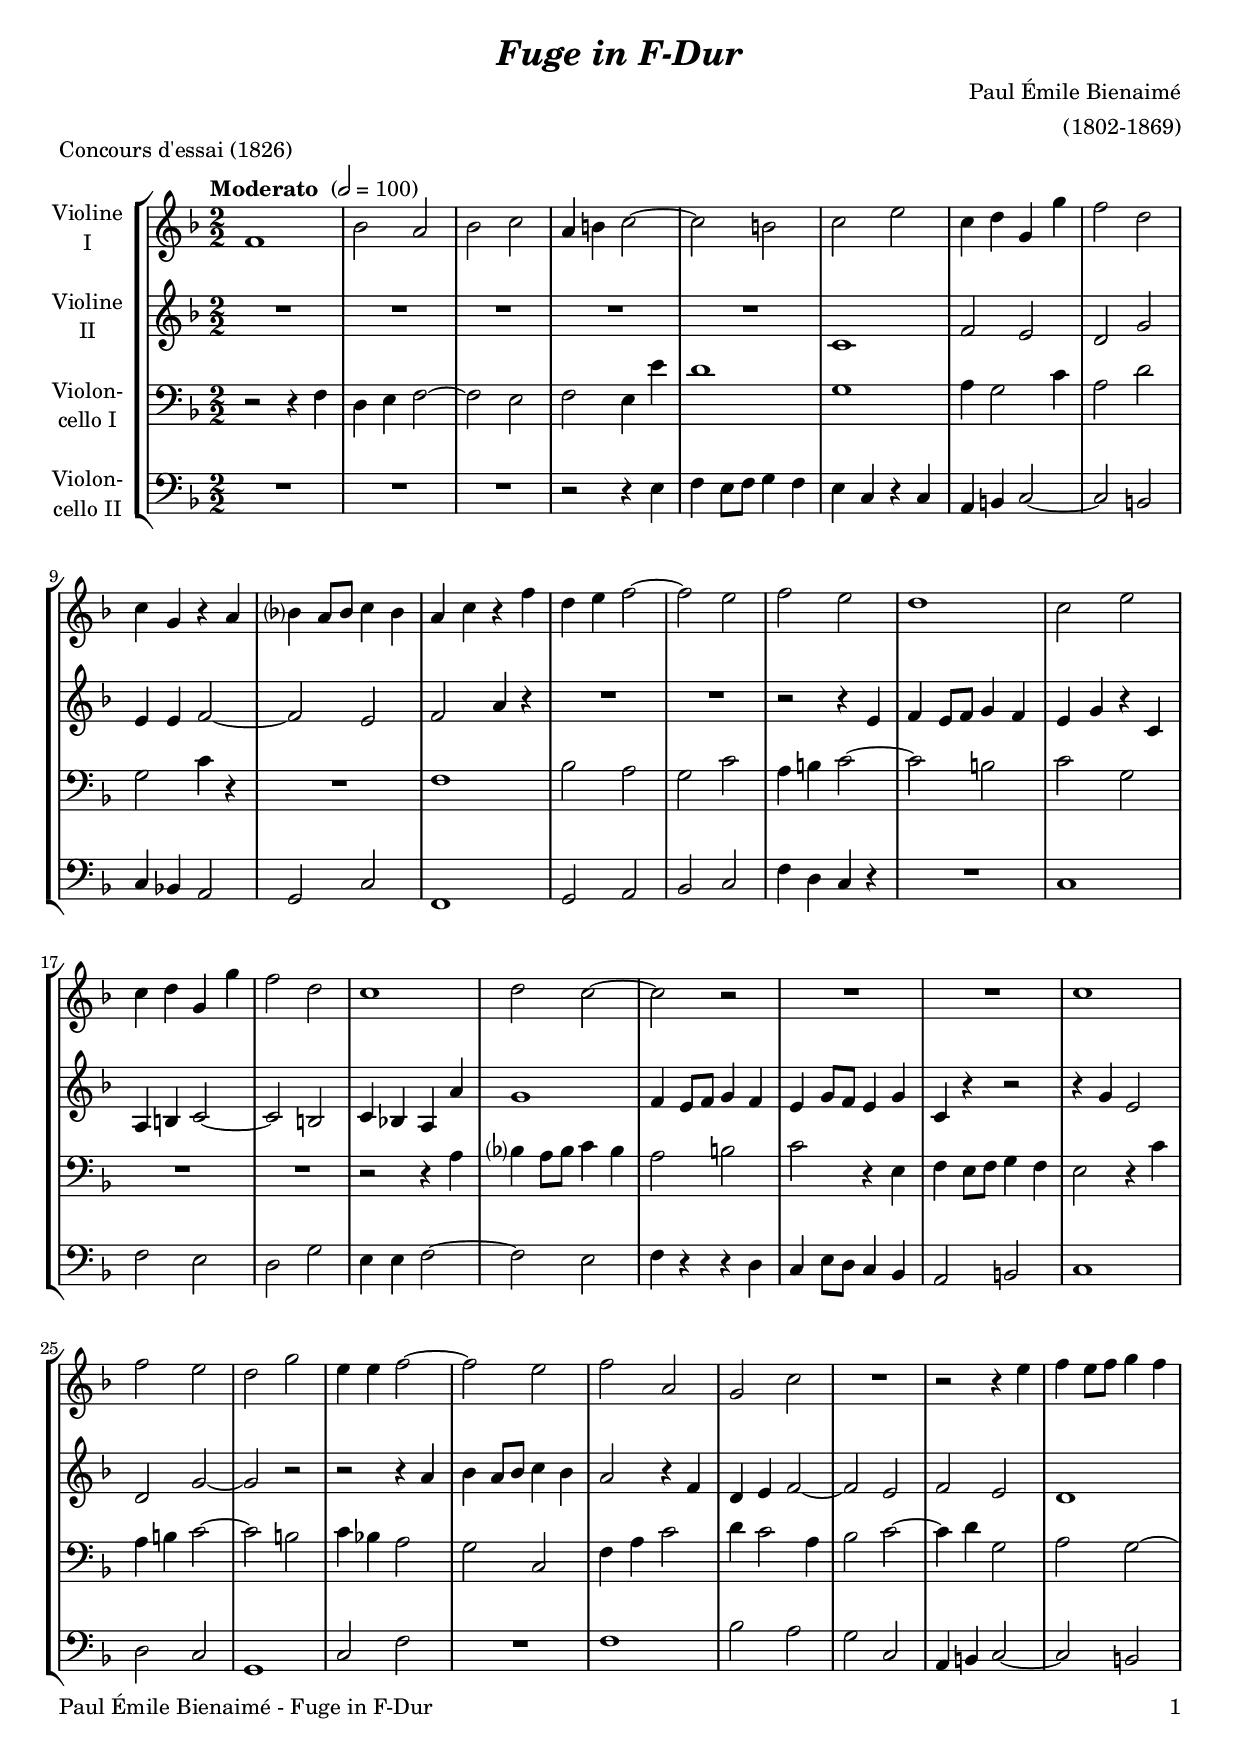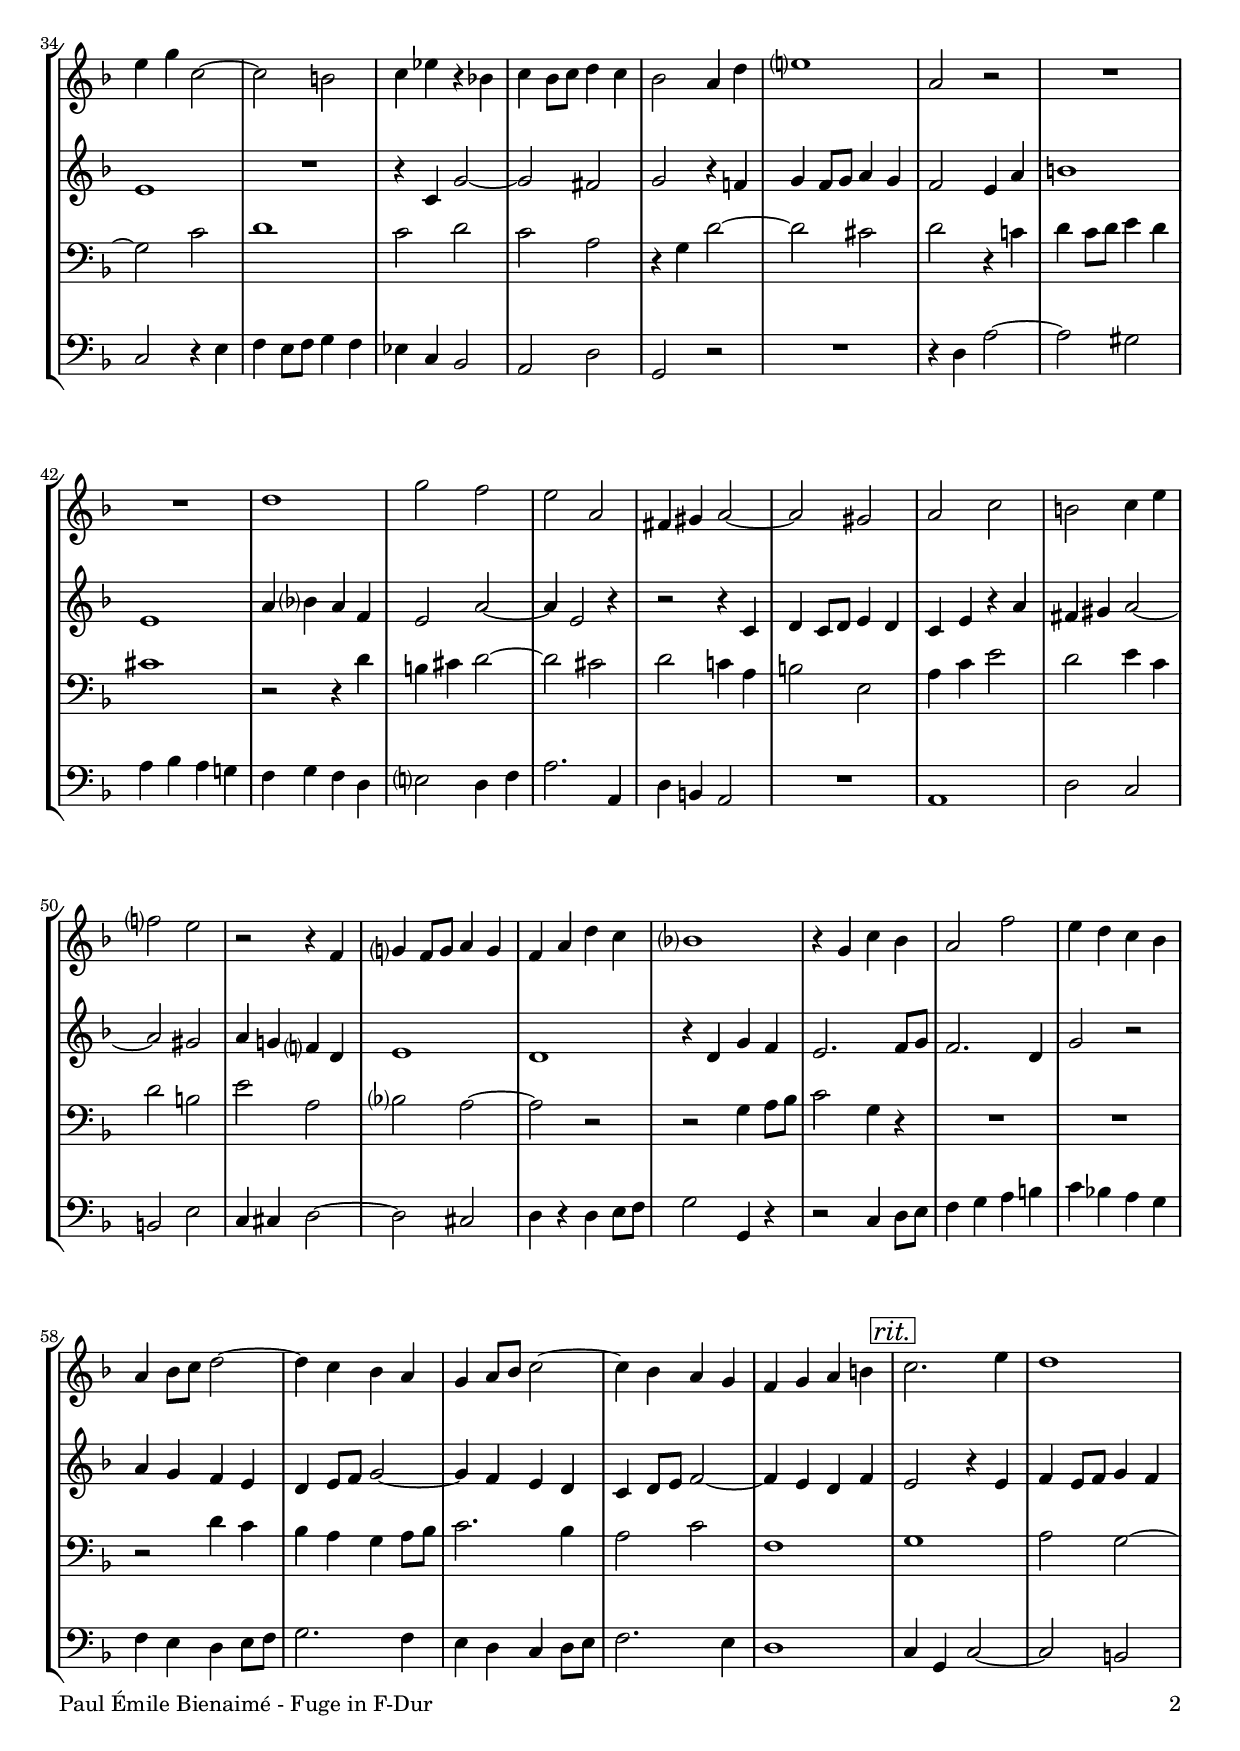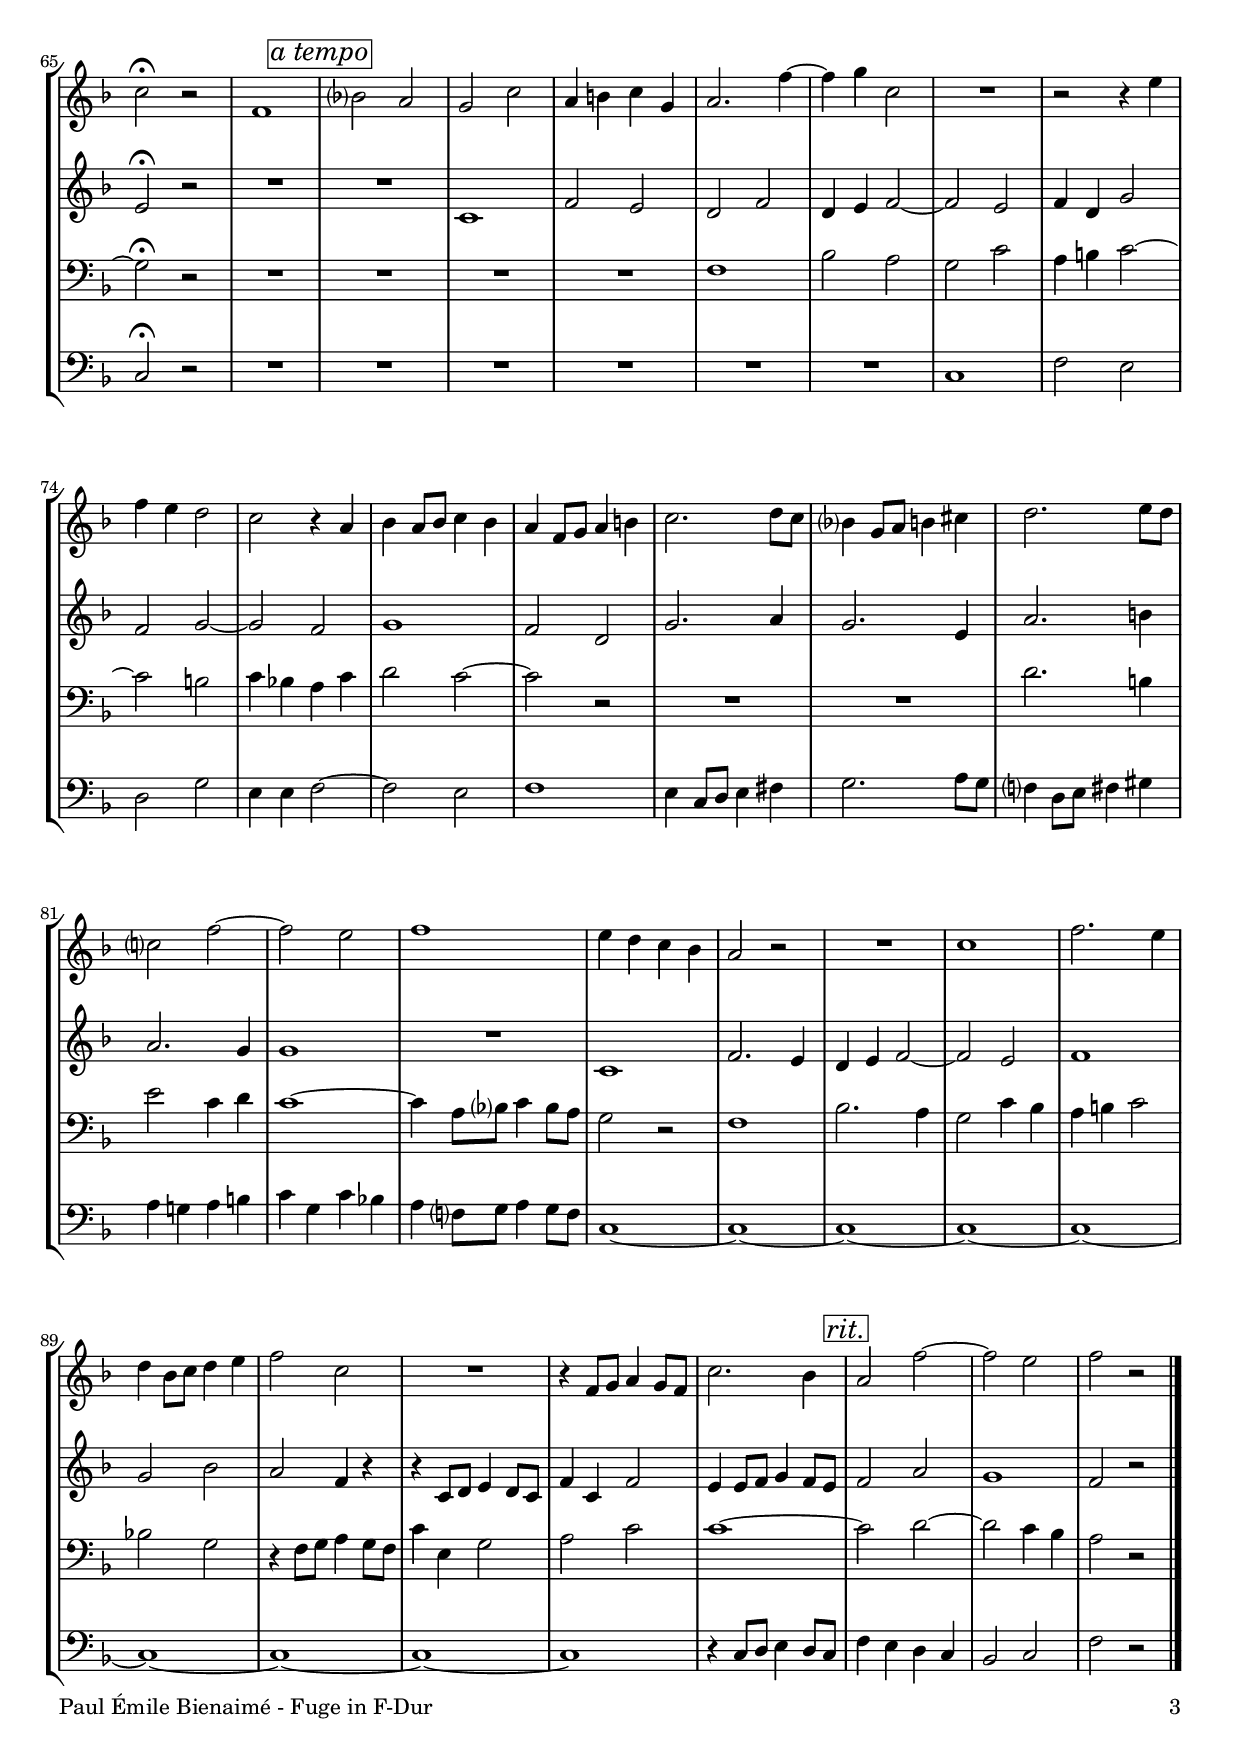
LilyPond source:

\version "2.22.0"
\include "deutsch.ly"
  
#(set-global-staff-size 19)

\header {
  title     = \markup \bold \italic "Fuge in F-Dur"
  composer  = "Paul Émile Bienaimé"
  arranger  = "(1802-1869)"
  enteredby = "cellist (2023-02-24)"
  piece     = "Concours d'essai (1826)"
}

voiceconsts = {
  \key f \major
  \time 2/2
  \clef "treble"
  \numericTimeSignature
  \compressEmptyMeasures
  % Set default beaming for all staves
%  \set Timing.beamExceptions = #'()
%  \set Timing.baseMoment     = #(ly:make-moment 1 4)
%  \set Timing.beatStructure  = #'(1 1 1)
  \tempo "Moderato " 2=100
}

mifl = "flute"
mivl = "violin"
miba = "cello"
mipz = "pizzicato strings"

atem = \mark \markup \box \italic "a tempo"
daca = \mark \markup \box \italic "D.C. al Coda"
rit  = \mark \markup \box \italic "rit."

va = \relative c' {
  \voiceconsts

  f1
  b2 a
  b c
  a4 h c2~
  c h
  c e
  c4 d g, g'
  f2 d
  c4 g r a

  b? a8 b c4 b
  a c r f
  d e f2~
  f e
  f e
  d1
  c2 e
  c4 d g, g'
  f2 d
  c1

  d2 c~
  c r
  R1*2
  c1
  f2 e
  d g
  e4 e f2~
  f e
  f a,
  g c
  R1
  r2 r4 e

  f e8 f g4 f
  e g c,2~
  c h
  c4 es r b!
  c b8 c d4 c
  b2 a4 d
  e?1
  a,2 r
  R1*2

  d1
  g2 f
  e a,
  fis4 gis a2~
  a gis
  a c
  h c4 e
  f?2 e
  r r4 f,
  g? f8 g a4 g

  f a d c
  b?1
  r4 g c b
  a2 f'
  e4 d c b
  a b8 c d2~
  d4 c b a
  g a8 b c2~

  c4 b a g
  f g a h \rit
  c2. e4
  d1
  c2\fermata r
  f,1 \atem
  b?2 a
  g c
  a4 h c g
  a2. f'4~
  f g c,2

  R1
  r2 r4 e
  f e d2
  c r4 a
  b a8 b c4 b
  a f8 g a4 h
  c2. d8 c
  b?4 g8 a h4 cis

  d2. e8 d
  c?2 f~
  f e
  f1
  e4 d c b
  a2 r
  R1
  c
  f2. e4
  d b8 c d4 e

  f2 c
  R1
  r4 f,8 g a4 g8 f
  c'2. b4 \rit
  a2 f'~
  f e
  f r \bar "|."
}

vb = \relative c' {
  \voiceconsts

  R1*5
  c1
  f2 e
  d g
  e4 e f2~
  f e
  f a4 r
  R1*2
  r2 r4 e

  f e8 f g4 f
  e g r c,
  a h c2~
  c h
  c4 b! a a'
  g1
  f4 e8 f g4 f
  e g8 f e4 g

  c, r r2
  r4 g' e2
  d g~
  g r
  r r4 a
  b a8 b c4 b
  a2 r4 f
  d e f2~
  f e

  f e
  d1
  e
  R
  r4 c g'2~
  g fis
  g r4 f!
  g f8 g a4 g
  f2 e4 a
  h1

  e,
  a4 b? a f
  e2 a~
  a4 e2 r4
  r2 r4 c
  d c8 d e4 d
  c e r a
  fis gis a2~
  a gis

  a4 g! f? d
  e1
  d
  r4 d g f
  e2. f8 g
  f2. d4
  g2 r
  a4 g f e
  d e8 f g2~

  g4 f e d
  c d8 e f2~
  f4 e d f \rit
  e2 r4 e
  f e8 f g4 f
  e2\fermata r
  R1 \atem
  R
  c
  f2 e

  d f
  d4 e f2~
  f e
  f4 d g2
  f g~
  g f
  g1
  f2 d
  g2. a4
  g2. e4
  a2. h4

  a2. g4
  g1
  R
  c,
  f2. e4
  d e f2~
  f e
  f1
  g2 b
  a f4 r

  r c8 d e4 d8 c
  f4 c f2
  e4 e8 f g4 f8 e \rit
  f2 a
  g1
  f2 r \bar "|."
}

vc = \relative c {
  \voiceconsts
  \clef "bass"

  r2 r4 f
  d e f2~
  f e
  f e4 e'
  d1
  g,
  a4 g2 c4
  a2 d
  g, c4 r
  R1
  f,

  b2 a
  g c
  a4 h c2~
  c h
  c g
  R1*2
  r2 r4 a
  b? a8 b c4 b
  a2 h

  c r4 e,
  f e8 f g4 f
  e2 r4 c'
  a h c2~
  c h
  c4 b! a2
  g c,
  f4 a c2
  d4 c2 a4

  b2 c~
  c4 d g,2
  a g~
  g c
  d1
  c2 d
  c a
  r4 g d'2~
  d cis
  d r4 c!

  d c8 d e4 d
  cis1
  r2 r4 d
  h cis d2~
  d cis
  d c!4 a
  h2 e,
  a4 c e2
  d e4 c

  d2 h
  e a,
  b?2 a~
  a r
  r g4 a8 b
  c2 g4 r
  R1*2
  r2 d'4 c
  b a g a8 b

  c2. b4
  a2 c
  f,1 \rit
  g
  a2 g~
  g\fermata r
  R1 \atem
  R1*3
  f1
  b2 a
  g c
  a4 h c2~
  c h

  c4 b! a c
  d2 c~
  c r
  R1*2
  d2. h4
  e2 c4 d
  c1~
  c4 a8 b? c4 b8 a
  g2 r

  f1
  b2. a4
  g2 c4 b
  a h c2
  b! g
  r4 f8 g a4 g8 f
  c'4 e, g2
  a c
  c1~ \rit
  c2 d~

  d c4 b
  a2 r \bar "|."
}

vd = \relative c {
  \voiceconsts
  \clef "bass"

  R1*3
  r2 r4 e
  f e8 f g4 f
  e c r c
  a h c2~
  c h
  c4 b! a2
  g c
  f,1

  g2 a
  b c
  f4 d c r
  R1
  c1
  f2 e
  d g
  e4 e f2~
  f e
  f4 r r d

  c e8 d c4 b
  a2 h
  c1
  d2 c
  g1
  c2 f
  R1
  f
  b2 a
  g c,
  a4 h c2~

  c h
  c r4 e
  f e8 f g4 f
  es c b2
  a d
  g, r
  R1
  r4 d' a'2~
  a gis

  a4 b a g!
  f g f d
  e?2 d4 f
  a2. a,4
  d h a2
  R1
  a
  d2 c
  h e
  c4 cis d2~

  d cis
  d4 r d e8 f
  g2 g,4 r
  r2 c4 d8 e
  f4 g a h
  c b! a g
  f e d e8 f
  g2. f4

  e d c d8 e
  f2. e4
  d1 \rit
  c4 g c2~
  c h
  c\fermata r
  R1 \atem
  R1*5
  c1
  f2 e
  d g

  e4 e f2~
  f e
  f1
  e4 c8 d e4 fis
  g2. a8 g
  f?4 d8 e fis4 gis
  a g! a h
  c g c b!

  a f?8 g a4 g8 f
  c1~
  c~
  c~
  c~
  c~
  c~
  c~
  c~
  c
  r4 c8 d e4 d8 c \rit

  f4 e d c
  b2 c
  f r \bar "|."
}


music = \new StaffGroup <<
      \new Staff {
	\set Staff.midiInstrument = \mivl
	\set Staff.instrumentName = \markup \center-column { "Violine" "I" }
	\transpose f f { \va }
      }

      \new Staff {
	\set Staff.midiInstrument = \mivl
	\set Staff.instrumentName = \markup \center-column { "Violine" "II" }
	\transpose f f { \vb }
      }

      \new Staff {
	\set Staff.midiInstrument = \miba
	\set Staff.instrumentName = \markup \center-column { "Violon-" "cello I" }
	\transpose f f { \vc }
      }

      \new Staff {
	\set Staff.midiInstrument = \miba
	\set Staff.instrumentName = \markup \center-column { "Violon-" "cello II" }
	\transpose f f { \vd }
      }
>>
\book {
   \paper {
    print-page-number = ##t
    print-first-page-number = ##t
    ragged-last-bottom = ##f
    oddHeaderMarkup = \markup \null
    evenHeaderMarkup = \markup \null
    oddFooterMarkup = \markup {
      \fill-line {
        \on-the-fly #print-page-number-check-first
        "Paul Émile Bienaimé - Fuge in F-Dur" \fromproperty #'page:page-number-string
      }
    }
    evenFooterMarkup = \oddFooterMarkup
  } \score {
    \music
    \layout {}
  }

  \score {
    \unfoldRepeats \music

    \midi {
      \context {
        \Score
      }
    }
  }
}